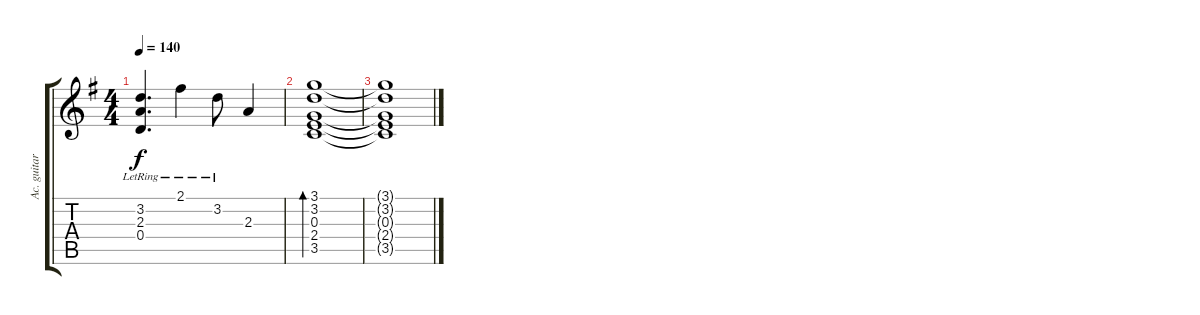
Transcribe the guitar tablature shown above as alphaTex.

\track ("Ac. guitar" "Ac. guitar") {instrument acousticguitarsteel}
\staff {score tabs}
\tuning (E4 B3 G3 D3 A2 E2) {hide}
\ts (4 4)
\tempo 140
\clef g2
\ks g
(3.2{lr} 2.3{lr} 0.4{lr}).4{d dy f} 2.1{lr}.4 3.2{lr}.8 2.3.4 |
(3.1 3.2 0.3 2.4 3.5).1{bd 240} |
(3.1{t} 3.2{t} 0.3{t} 2.4{t} 3.5{t}).1{volume 0}
